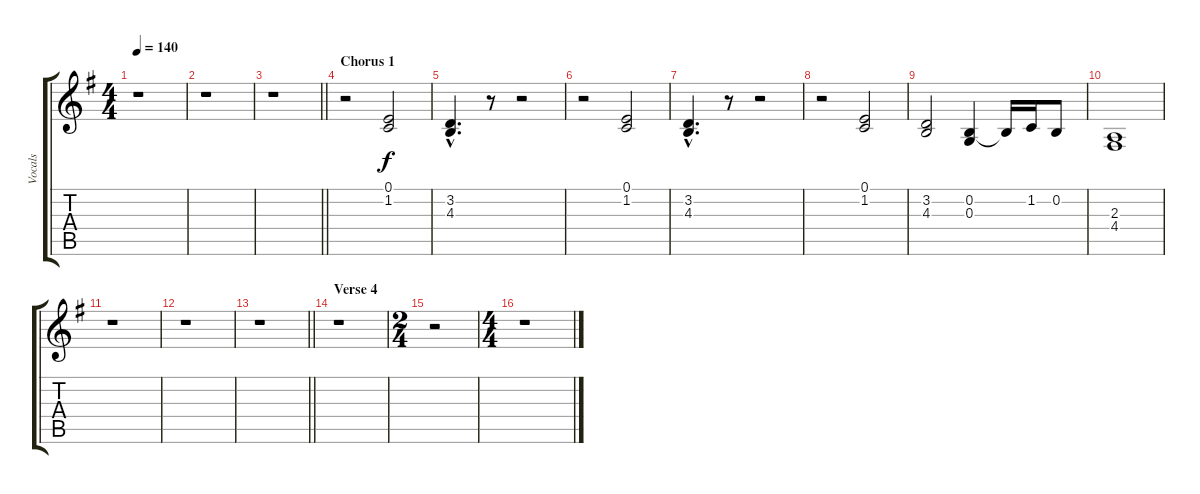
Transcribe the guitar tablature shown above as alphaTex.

\track ("Vocals" "Vocals") {instrument synthvoice}
\staff {score tabs}
\tuning (E4 B3 G3 D3 A2 E2) {hide}
\ts (4 4)
\tempo 140
\clef g2
\ks g
r.1{dy f} |
r.1 |
\barLineRight lightlight
r.1 |
\section ("" "Chorus 1")
r.2 (0.1 1.2).2 |
(3.2{hac} 4.3{hac}).4{d} r.8 r.2 |
r.2 (0.1 1.2).2 |
(3.2{hac} 4.3{hac}).4{d} r.8 r.2 |
r.2 (0.1 1.2).2 |
(3.2 4.3).2 (0.2 0.3).4 0.2{t}.16 1.2.16 0.2.8 |
(2.3 4.4).1 |
r.1 |
r.1 |
\barLineRight lightlight
r.1 |
\section ("" "Verse 4")
r.1 |
\ts (2 4)
r.2 |
\ts (4 4)
r.1
